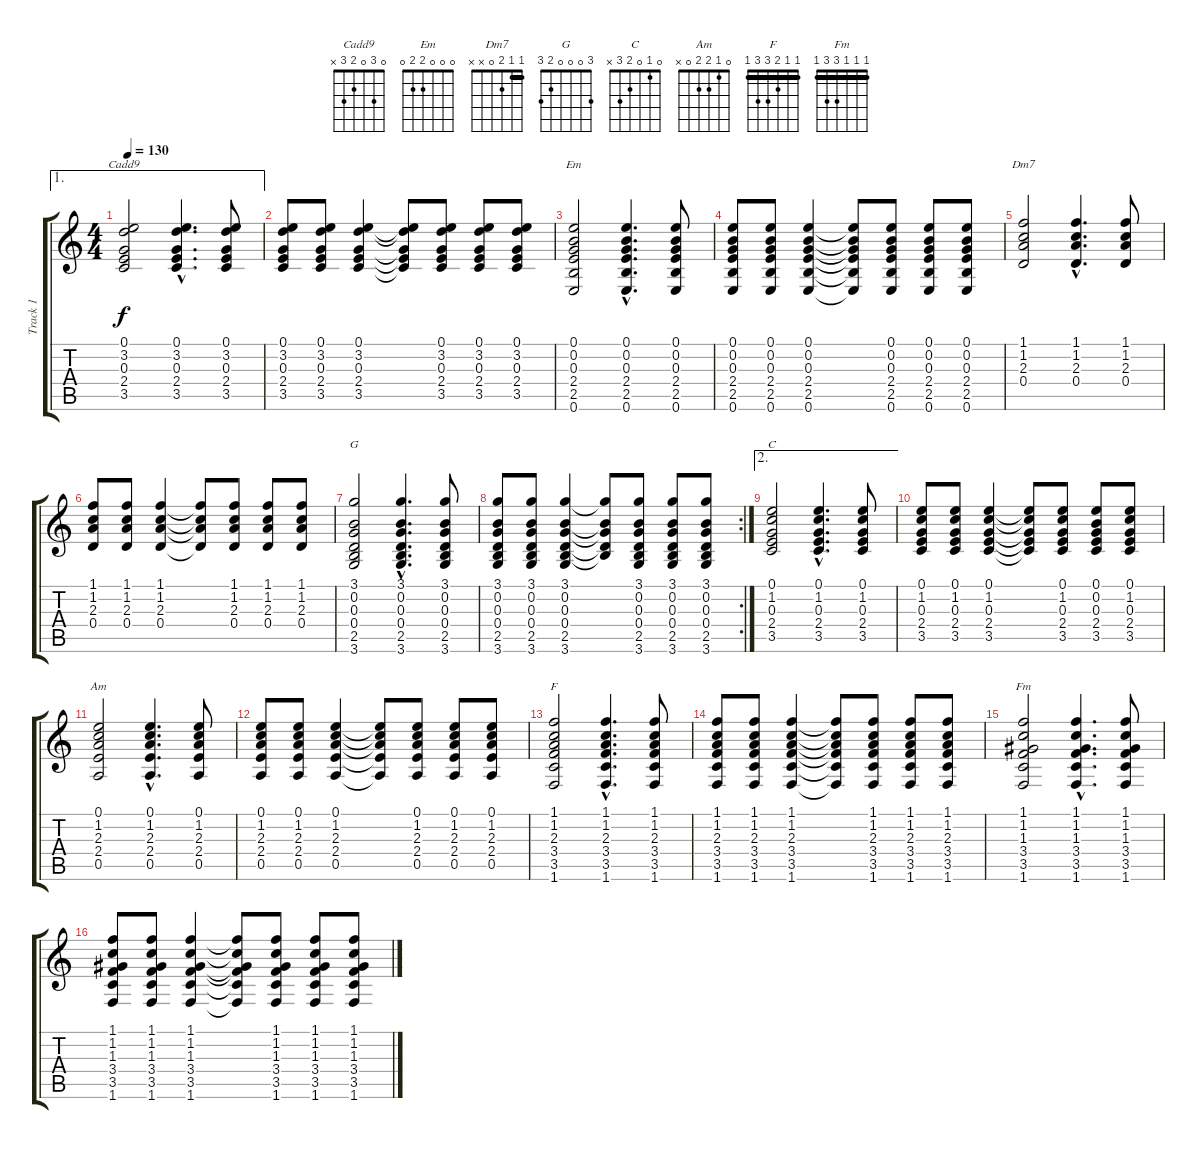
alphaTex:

\track ("Track 1" "Track 1") {instrument acousticguitarnylon}
\staff {score tabs}
\tuning (E4 B3 G3 D3 A2 E2) {hide}
\chord ("Cadd9" 0 3 0 2 3 x)
\chord ("Em" 0 0 0 2 2 0)
\chord ("Dm7" 1 1 2 0 x x) {barre 1}
\chord ("G" 3 0 0 0 2 3)
\chord ("C" 0 1 0 2 3 x)
\chord ("Am" 0 1 2 2 0 x)
\chord ("F" 1 1 2 3 3 1) {barre 1}
\chord ("Fm" 1 1 1 3 3 1) {barre 1}
\ae 1
\ts (4 4)
\tempo 130
\clef g2
\ks c
(0.1 3.2 0.3 2.4 3.5).2{ch "Cadd9" dy f} (0.1{hac} 3.2{hac} 0.3{hac} 2.4{hac} 3.5{hac}).4{d} (0.1 3.2 0.3 2.4 3.5).8 |
(0.1 3.2 0.3 2.4 3.5).8 (0.1 3.2 0.3 2.4 3.5).8 (0.1 3.2 0.3 2.4 3.5).4 (0.1{t} 3.2{t} 0.3{t} 2.4{t} 3.5{t}).8 (0.1 3.2 0.3 2.4 3.5).8 (0.1 3.2 0.3 2.4 3.5).8 (0.1 3.2 0.3 2.4 3.5).8 |
(0.1 0.2 0.3 2.4 2.5 0.6).2{ch "Em"} (0.1{hac} 0.2{hac} 0.3{hac} 2.4{hac} 2.5{hac} 0.6{hac}).4{d} (0.1 0.2 0.3 2.4 2.5 0.6).8 |
(0.1 0.2 0.3 2.4 2.5 0.6).8 (0.1 0.2 0.3 2.4 2.5 0.6).8 (0.1 0.2 0.3 2.4 2.5 0.6).4 (0.1{t} 0.2{t} 0.3{t} 2.4{t} 2.5{t} 0.6{t}).8 (0.1 0.2 0.3 2.4 2.5 0.6).8 (0.1 0.2 0.3 2.4 2.5 0.6).8 (0.1 0.2 0.3 2.4 2.5 0.6).8 |
(1.1 1.2 2.3 0.4).2{ch "Dm7"} (1.1{hac} 1.2{hac} 2.3{hac} 0.4{hac}).4{d} (1.1 1.2 2.3 0.4).8 |
(1.1 1.2 2.3 0.4).8 (1.1 1.2 2.3 0.4).8 (1.1 1.2 2.3 0.4).4 (1.1{t} 1.2{t} 2.3{t} 0.4{t}).8 (1.1 1.2 2.3 0.4).8 (1.1 1.2 2.3 0.4).8 (1.1 1.2 2.3 0.4).8 |
(3.1 0.2 0.3 0.4 2.5 3.6).2{ch "G"} (3.1{hac} 0.2{hac} 0.3{hac} 0.4{hac} 2.5{hac} 3.6{hac}).4{d} (3.1 0.2 0.3 0.4 2.5 3.6).8 |
\rc 2
(3.1 0.2 0.3 0.4 2.5 3.6).8 (3.1 0.2 0.3 0.4 2.5 3.6).8 (3.1 0.2 0.3 0.4 2.5 3.6).4 (3.1{t} 0.2{t} 0.3{t} 0.4{t} 2.5{t}).8 (3.1 0.2 0.3 0.4 2.5 3.6).8 (3.1 0.2 0.3 0.4 2.5 3.6).8 (3.1 0.2 0.3 0.4 2.5 3.6).8 |
\ae 2
(0.1 1.2 0.3 2.4 3.5).2{ch "C"} (0.1{hac} 1.2{hac} 0.3{hac} 2.4{hac} 3.5{hac}).4{d} (0.1 1.2 0.3 2.4 3.5).8 |
(0.1 1.2 0.3 2.4 3.5).8 (0.1 1.2 0.3 2.4 3.5).8 (0.1 1.2 0.3 2.4 3.5).4 (0.1{t} 1.2{t} 0.3{t} 2.4{t} 3.5{t}).8 (0.1 1.2 0.3 2.4 3.5).8 (0.1 0.2 0.3 2.4 3.5).8 (0.1 1.2 0.3 2.4 3.5).8 |
(0.1 1.2 2.3 2.4 0.5).2{ch "Am"} (0.1{hac} 1.2{hac} 2.3{hac} 2.4{hac} 0.5{hac}).4{d} (0.1 1.2 2.3 2.4 0.5).8 |
(0.1 1.2 2.3 2.4 0.5).8 (0.1 1.2 2.3 2.4 0.5).8 (0.1 1.2 2.3 2.4 0.5).4 (0.1{t} 1.2{t} 2.3{t} 2.4{t} 0.5{t}).8 (0.1 1.2 2.3 2.4 0.5).8 (0.1 1.2 2.3 2.4 0.5).8 (0.1 1.2 2.3 2.4 0.5).8 |
(1.1 1.2 2.3 3.4 3.5 1.6).2{ch "F"} (1.1{hac} 1.2{hac} 2.3{hac} 3.4{hac} 3.5{hac} 1.6{hac}).4{d} (1.1 1.2 2.3 3.4 3.5 1.6).8 |
(1.1 1.2 2.3 3.4 3.5 1.6).8 (1.1 1.2 2.3 3.4 3.5 1.6).8 (1.1 1.2 2.3 3.4 3.5 1.6).4 (1.1{t} 1.2{t} 2.3{t} 3.4{t} 3.5{t} 1.6{t}).8 (1.1 1.2 2.3 3.4 3.5 1.6).8 (1.1 1.2 2.3 3.4 3.5 1.6).8 (1.1 1.2 2.3 3.4 3.5 1.6).8 |
(1.1 1.2 1.3 3.4 3.5 1.6).2{ch "Fm"} (1.1{hac} 1.2{hac} 1.3{hac} 3.4{hac} 3.5{hac} 1.6{hac}).4{d} (1.1 1.2 1.3 3.4 3.5 1.6).8 |
(1.1 1.2 1.3 3.4 3.5 1.6).8 (1.1 1.2 1.3 3.4 3.5 1.6).8 (1.1 1.2 1.3 3.4 3.5 1.6).4 (1.1{t} 1.2{t} 1.3{t} 3.4{t} 3.5{t} 1.6{t}).8 (1.1 1.2 1.3 3.4 3.5 1.6).8 (1.1 1.2 1.3 3.4 3.5 1.6).8 (1.1 1.2 1.3 3.4 3.5 1.6).8
